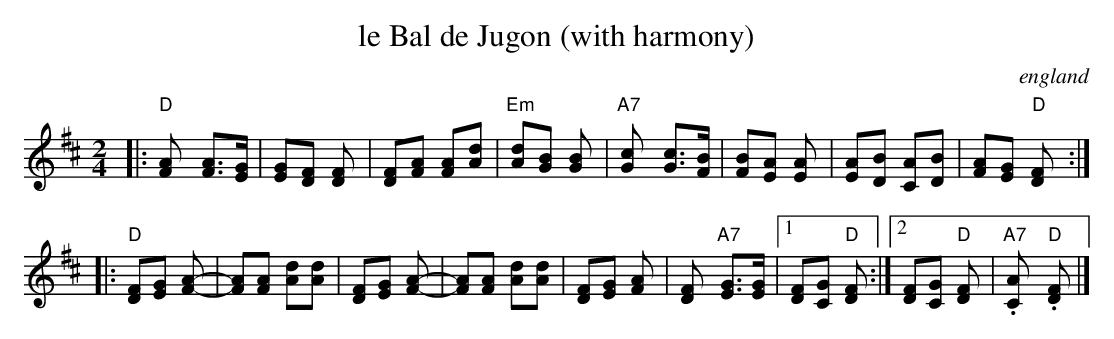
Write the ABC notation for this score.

X:1
T: le Bal de Jugon (with harmony)
O:england
M: 2/4
L: 1/8
K: D
|: "D"[F2A] [FA]>[EG] \
| [EG][DF] [D2F] \
| [DF][FA] [FA][Ad] \
| "Em"[dA][GB] [G2B] \
| "A7"[G2c] [Gc]>[FB] \
| [FB][EA] [E2A] \
| [EA][DB] [CA][DB] \
| [FA][EG] "D"[D2F] :|
|: "D"[DF][EG] [F2A]- \
| [FA][FA] [Ad][Ad] \
| [DF][EG] [F2A]- \
| [FA][FA] [Ad][Ad] \
| [DF][EG] [F2A] \
| [D2F] "A7"[EG]>[EG] \
|1 [DF][CG] "D"[D2F] \
:|2 [DF][CG] "D"[D2F] \
| "A7".[C2A] "D".[D2F] |]
